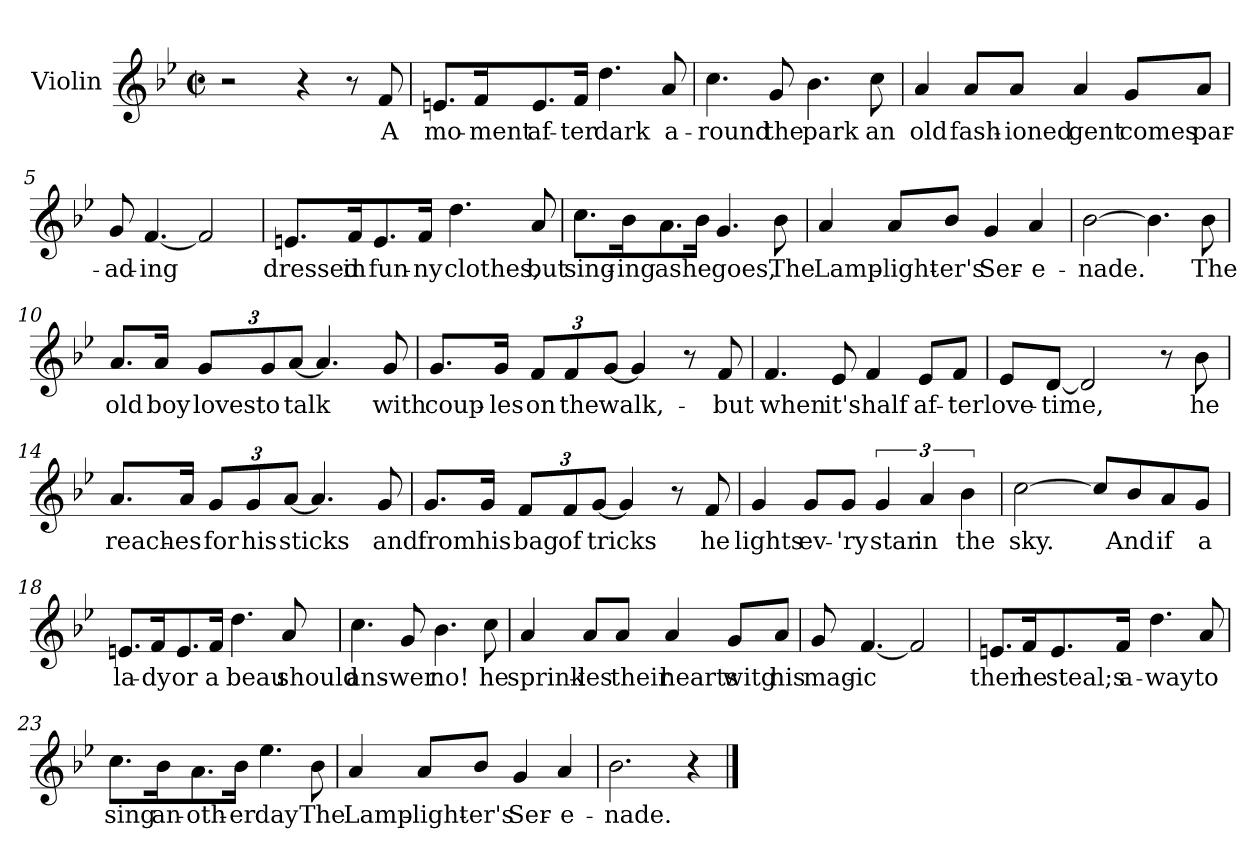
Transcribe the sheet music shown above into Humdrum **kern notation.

**kern	**text
*part1	*part1
*staff1	*staff1
*I"Violin	*
*I'Vln	*
*clefG2	*
*k[b-e-]	*
*B-:	*
*M2/2	*
*met(c|)	*
=1	=1
2r	.
4r	.
8r	.
8f/	A
=2	=2
8.en/L	mo-
16f/K	-ment
8.e/	af-
16f/Jk	-ter
4.dd\	dark
8a/	a-
=3	=3
4.cc\	-round
8g/	the
4.b-\	park
8cc\	an
=4	=4
4a/	old
8a/L	fash-
8a/J	-ioned
4a/	gent
8g/L	comes
8a/J	par-
!!LO:LB:g=z
=5	=5
8g/	-ad-
[4.f/	-ing
2f/]	.
=6	=6
8.en/L	dressed
16f/K	in
8.e/	fun-
16f/Jk	-ny
4.dd\	clothes,
8a/	but
=7	=7
8.cc\L	sing-
16b-\K	-ing
8.a\	as
16b-\Jk	he
4.g/	goes,
8b-\	The
=8	=8
4a/	Lamp-
8a/L	-light-
8b-/J	-er's
4g/	Ser-
4a/	-e-
!!LO:LB:g=z
=9	=9
[2b-\	-nade.
4.b-\]	.
8b-\	The
=10	=10
8.a/L	old
16a/Jk	boy
*Xbrackettup	*
12g/L	loves
12g/	to
[12a/J	talk
4.a/]	.
8g/	with
=11	=11
8.g/L	coup-
16g/Jk	-les
12f/L	on
12f/	the
[12g/J	walk,-
4g/]	.
8r	.
8f/	-but
=12	=12
4.f/	when
8e-/	it's
4f/	half
8e-/L	af-
8f/J	-ter
!!LO:LB:g=z
=13	=13
8e-/L	love-
[8d/J	-time,
2d/]	.
8r	.
8b-\	he
=14	=14
8.a/L	reach-
16a/Jk	-es
12g/L	for
12g/	his
[12a/J	sticks
4.a/]	.
8g/	and
=15	=15
8.g/L	from
16g/Jk	his
12f/L	bag
12f/	of
[12g/J	tricks
4g/]	.
8r	.
8f/	he
=16	=16
4g/	lights
8g/L	ev-
8g/J	-'ry
*brackettup	*
6g/	star
6a/	in
6b-\	the
!!LO:LB:g=z
=17	=17
[2cc\	sky.
8cc/L]	.
8b-/	And
8a/	if
8g/J	a
=18	=18
8.en/L	la-
16f/K	-dy
8.e/	or
16f/Jk	a
4.dd\	beau
8a/	should
=19	=19
4.cc\	ans-
8g/	-wer
4.b-\	no!
8cc\	he
=20	=20
4a/	sprink-
8a/L	-les
8a/J	their
4a/	hearts
8g/L	witg
8a/J	his
!!LO:LB:g=z
=21	=21
8g/	mag-
[4.f/	-ic
2f/]	.
=22	=22
8.en/L	then
16f/K	he
8.e/	steal;s
16f/Jk	a-
4.dd\	-way
8a/	to
=23	=23
8.cc\L	sing
16b-\K	an-
8.a\	-oth-
16b-\Jk	-er
4.ee-\	day
8b-\	The
=24	=24
4a/	Lamp-
8a/L	-light-
8b-/J	-er's
4g/	Ser-
4a/	-e-
=25	=25
2.b-\	-nade.
4r	.
==	==
*-	*-
